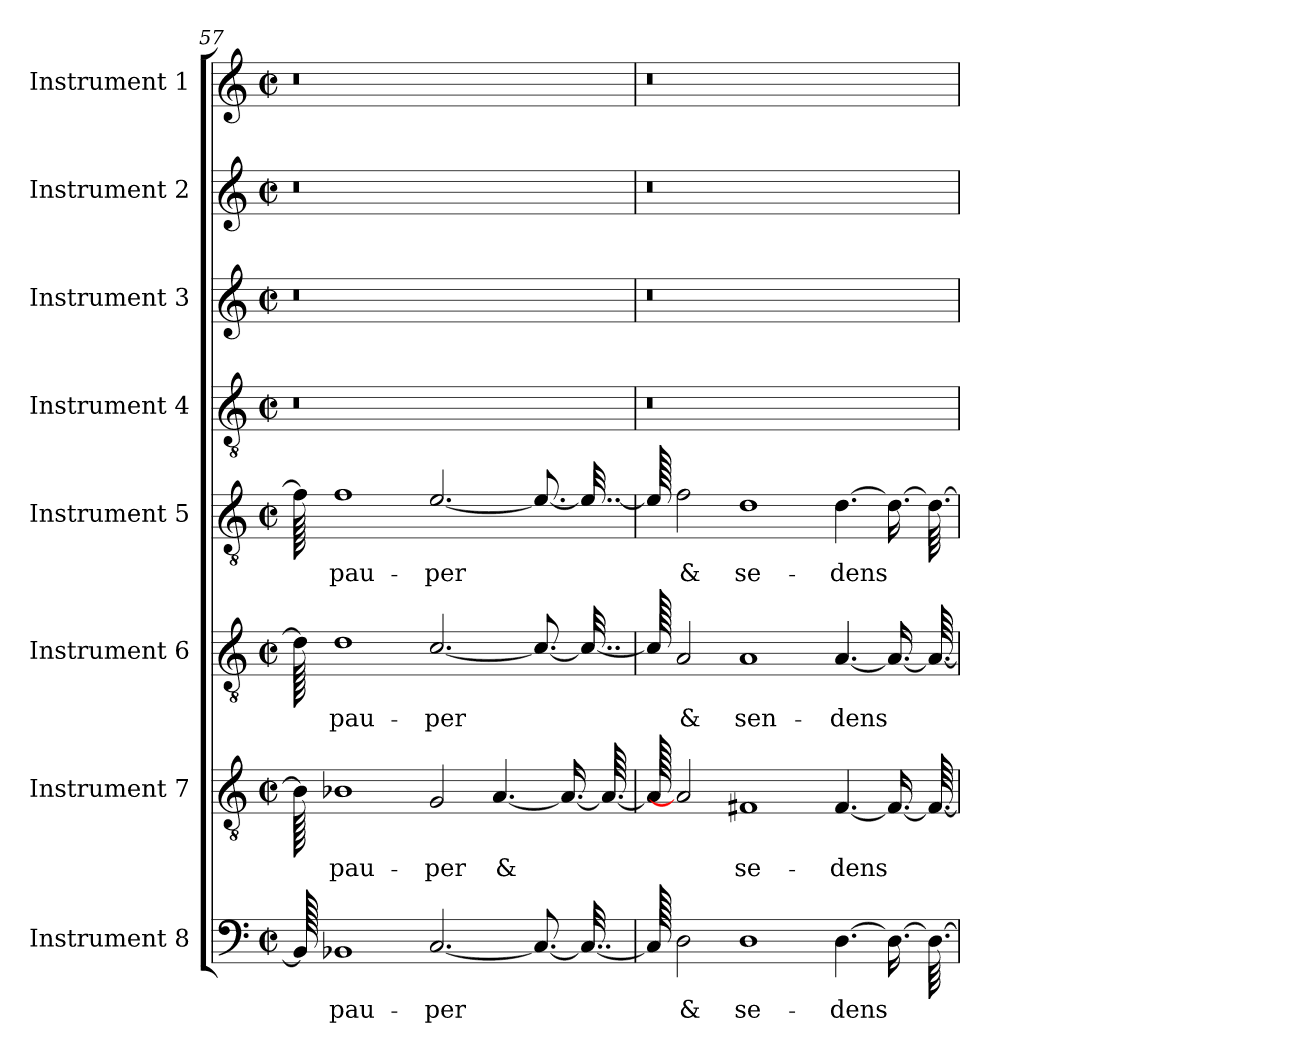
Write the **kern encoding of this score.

**kern	**text	**kern	**text	**kern	**text	**kern	**text	**kern	**kern	**kern	**kern
*part8	*part8	*part7	*part7	*part6	*part6	*part5	*part5	*part4	*part3	*part2	*part1
*staff8	*staff8	*staff7	*staff7	*staff6	*staff6	*staff5	*staff5	*staff4	*staff3	*staff2	*staff1
*I"Instrument 8	*	*I"Instrument 7	*	*I"Instrument 6	*	*I"Instrument 5	*	*I"Instrument 4	*I"Instrument 3	*I"Instrument 2	*I"Instrument 1
*clefF4	*	*clefGv2	*	*clefGv2	*	*clefGv2	*	*clefGv2	*clefG2	*clefG2	*clefG2
*k[]	*	*k[]	*	*k[]	*	*k[]	*	*k[]	*k[]	*k[]	*k[]
*C:	*	*C:	*	*C:	*	*C:	*	*C:	*C:	*C:	*C:
*M2/2	*	*M2/2	*	*M2/2	*	*M2/2	*	*M2/2	*M2/2	*M2/2	*M2/2
*met(c|)	*	*met(c|)	*	*met(c|)	*	*met(c|)	*	*met(c|)	*met(c|)	*met(c|)	*met(c|)
=57	=57	=57	=57	=57	=57	=57	=57	=57	=57	=57	=57
128BB-/]	.	128B-\]	.	128d\]	.	128f\]	.	0r	0r	0r	0r
!	!LO:LY:b:cj	!	!LO:LY:b:cj	!	!LO:LY:b:cj	!	!LO:LY:b:cj	!	!	!	!
1BB-X	pau-	1B-X	pau-	1d	pau-	1f	pau-	.	.	.	.
!	!LO:LY:b:cj	!	!LO:LY:b:cj	!	!LO:LY:b:cj	!	!LO:LY:b:cj	!	!	!	!
[<2.C/	-per	2G/	-per	[<2.c/	-per	[<2.e/	-per	.	.	.	.
!	!	!	!LO:LY:b:cj	!	!	!	!	!	!	!	!
.	.	[<4.A/	&	.	.	.	.	.	.	.	.
8.C/_<	.	.	.	8.c/_<	.	8.e/_<	.	.	.	.	.
.	.	16.A/_<	.	.	.	.	.	.	.	.	.
32..C/_<	.	.	.	32..c/_<	.	32..e/_<	.	.	.	.	.
.	.	64.A/_<	.	.	.	.	.	.	.	.	.
=58	=58	=58	=58	=58	=58	=58	=58	=58	=58	=58	=58
128C/]	.	128A/]	.	128c/]	.	128e/]	.	0r	0r	0r	0r
!	!LO:LY:b:cj	!	!LO:LY:b:cj	!	!LO:LY:b:cj	!	!LO:LY:b:cj	!	!	!	!
2D\	&	2A/]	.	2A/	&	2f\	&	.	.	.	.
!	!LO:LY:b:cj	!	!LO:LY:b:cj	!	!LO:LY:b:cj	!	!LO:LY:b:cj	!	!	!	!
1D	se-	1F#X	se-	1A	sen-	1d	se-	.	.	.	.
!	!LO:LY:b:cj	!	!LO:LY:b:cj	!	!LO:LY:b:cj	!	!LO:LY:b:cj	!	!	!	!
[>4.D\	-dens	[<4.F#/	-dens	[<4.A/	-dens	[>4.d\	-dens	.	.	.	.
16.D\_>	.	16.F#/_<	.	16.A/_<	.	16.d\_>	.	.	.	.	.
64.D\_>	.	64.F#/_<	.	64.A/_<	.	64.d\_>	.	.	.	.	.
=	=	=	=	=	=	=	=	=	=	=	=
*-	*-	*-	*-	*-	*-	*-	*-	*-	*-	*-	*-
